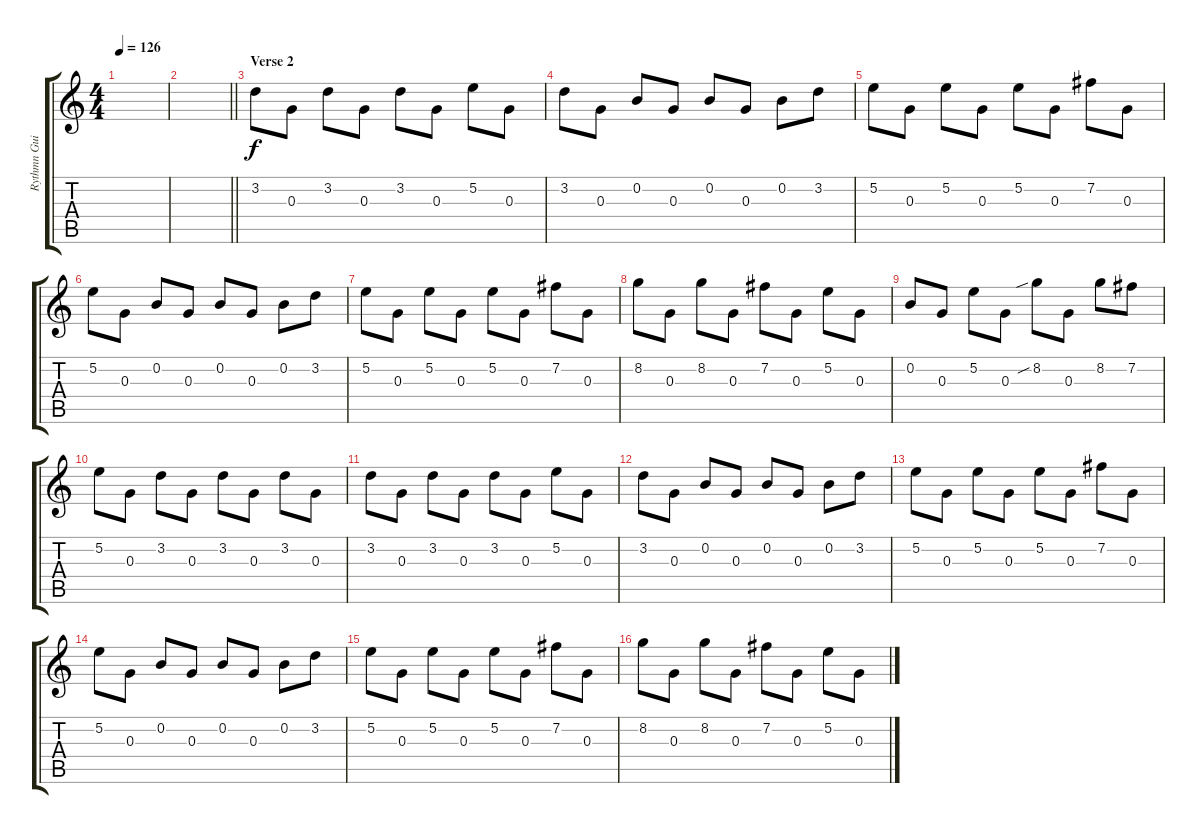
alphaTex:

\track ("Rythmn Guitar 2" "Rythmn Gui") {instrument acousticguitarsteel}
\staff {score tabs}
\tuning (E4 B3 G3 D3 A2 E2) {hide}
\ts (4 4)
\tempo 126
\clef g2
\ks c
|
\barLineRight lightlight
|
\section ("" "Verse 2")
3.2.8 0.3.8 3.2.8 0.3.8 3.2.8 0.3.8 5.2.8 0.3.8 |
3.2.8 0.3.8 0.2.8 0.3.8 0.2.8 0.3.8 0.2.8 3.2.8 |
5.2.8 0.3.8 5.2.8 0.3.8 5.2.8 0.3.8 7.2.8 0.3.8 |
5.2.8 0.3.8 0.2.8 0.3.8 0.2.8 0.3.8 0.2.8 3.2.8 |
5.2.8 0.3.8 5.2.8 0.3.8 5.2.8 0.3.8 7.2.8 0.3.8 |
8.2.8 0.3.8 8.2.8 0.3.8 7.2.8 0.3.8 5.2.8 0.3.8 |
0.2.8 0.3.8 5.2.8 0.3.8 8.2{sib}.8 0.3.8 8.2.8 7.2.8 |
5.2.8 0.3.8 3.2.8 0.3.8 3.2.8 0.3.8 3.2.8 0.3.8 |
3.2.8 0.3.8 3.2.8 0.3.8 3.2.8 0.3.8 5.2.8 0.3.8 |
3.2.8 0.3.8 0.2.8 0.3.8 0.2.8 0.3.8 0.2.8 3.2.8 |
5.2.8 0.3.8 5.2.8 0.3.8 5.2.8 0.3.8 7.2.8 0.3.8 |
5.2.8 0.3.8 0.2.8 0.3.8 0.2.8 0.3.8 0.2.8 3.2.8 |
5.2.8 0.3.8 5.2.8 0.3.8 5.2.8 0.3.8 7.2.8 0.3.8 |
8.2.8 0.3.8 8.2.8 0.3.8 7.2.8 0.3.8 5.2.8 0.3.8
